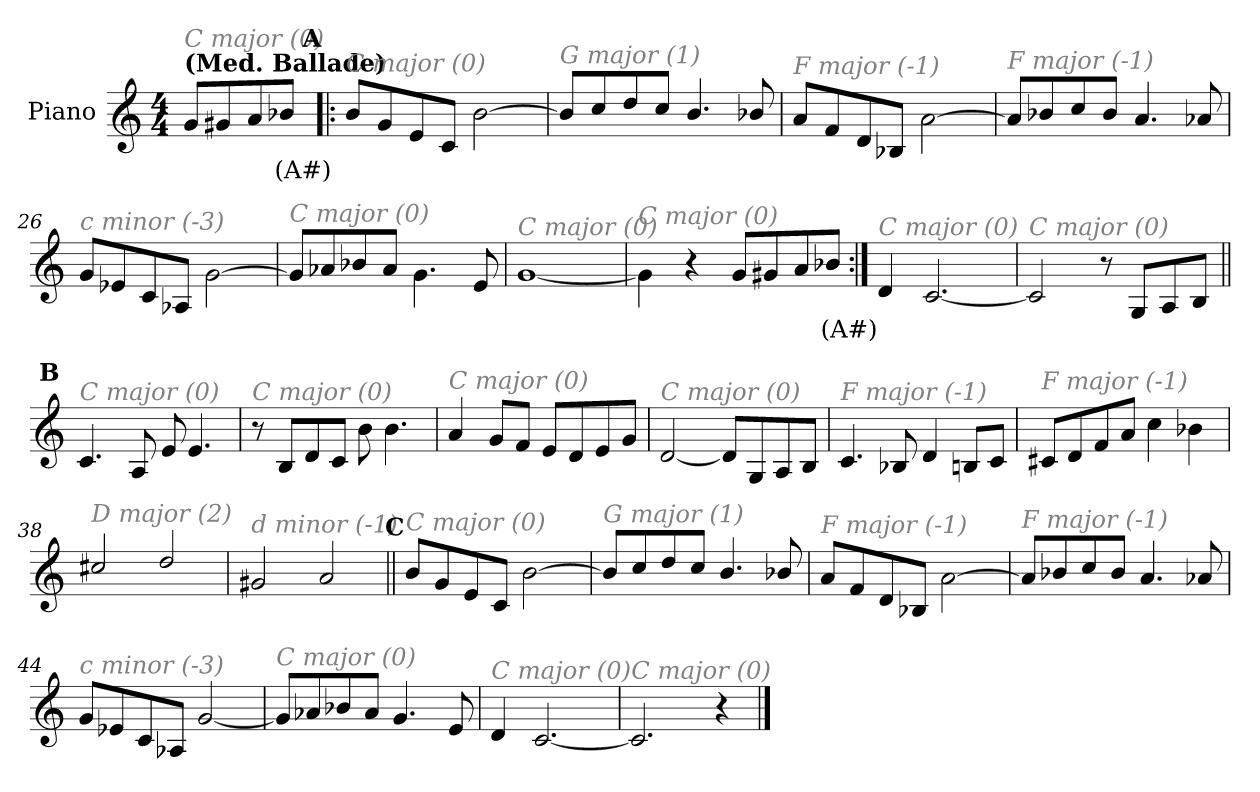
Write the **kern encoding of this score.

**kern	**text
*part1	*part1
*staff1	*staff1
*I"Piano	*
*I'Pno.	*
*clefG2	*
*k[]	*
*M4/4	*
*MM69	*
=1	=1
!LO:TX:a:B:t=(Med. Ballade)	!
!LO:TX:i:color=#808080:t=C major (0)	!
8g/L	.
8g#X/	.
8a/	.
8b-Xi/J	(A#)
!!LO:REH:place=s1:a:enc=none:fs=14:t=A
=22!|:	=22!|:
!LO:TX:i:color=#808080:t=C major (0)	!
8b/L	.
8g/	.
8e/	.
8c/J	.
[2b\	.
=23	=23
!LO:TX:i:color=#808080:t=G major (1)	!
8b/L]	.
8cc/	.
8dd/	.
8cc/J	.
4.b/	.
8b-X/	.
=24	=24
!LO:TX:i:color=#808080:t=F major (-1)	!
8a/L	.
8f/	.
8d/	.
8B-X/J	.
[2a\	.
=25	=25
!LO:TX:i:color=#808080:t=F major (-1)	!
8a/L]	.
8b-X/	.
8cc/	.
8b-/J	.
4.a/	.
8a-X/	.
!!LO:LB:g=z
=26	=26
!LO:TX:i:color=#808080:t=c minor (-3)	!
8g/L	.
8e-X/	.
8c/	.
8A-X/J	.
[2g\	.
=27	=27
!LO:TX:i:color=#808080:t=C major (0)	!
8g/L]	.
8a-X/	.
8b-X/	.
8a-/J	.
4.g\	.
8e/	.
=28	=28
!LO:TX:i:color=#808080:t=C major (0)	!
[1g	.
=29	=29
!LO:TX:i:color=#808080:t=C major (0)	!
4g\]	.
4r	.
8g/L	.
8g#X/	.
8a/	.
8b-Xi/J	(A#)
=30:|!	=30:|!
!LO:TX:i:color=#808080:t=C major (0)	!
4d/	.
[2.c/	.
=31	=31
!LO:TX:i:color=#808080:t=C major (0)	!
2c/]	.
8r	.
8G/L	.
8A/	.
8B/J	.
!!LO:LB:g=z
!!LO:REH:place=s1:a:enc=none:fs=14:t=B
=32||	=32||
!LO:TX:i:color=#808080:t=C major (0)	!
4.c/	.
8A/	.
8e/	.
4.e/	.
=33	=33
!LO:TX:i:color=#808080:t=C major (0)	!
8r	.
8B/L	.
8d/	.
8c/J	.
8b\	.
4.b\	.
=34	=34
!LO:TX:i:color=#808080:t=C major (0)	!
4a/	.
8g/L	.
8f/J	.
8e/L	.
8d/	.
8e/	.
8g/J	.
=35	=35
!LO:TX:i:color=#808080:t=C major (0)	!
[2d/	.
8d/L]	.
8G/	.
8A/	.
8B/J	.
!!LO:LB:g=z
=36	=36
!LO:TX:i:color=#808080:t=F major (-1)	!
4.c/	.
8B-X/	.
4d/	.
8Bn/L	.
8c/J	.
=37	=37
!LO:TX:i:color=#808080:t=F major (-1)	!
8c#X/L	.
8d/	.
8f/	.
8a/J	.
4cc\	.
4b-X\	.
=38	=38
!LO:TX:i:color=#808080:t=D major (2)	!
2cc#X/	.
2dd/	.
=39	=39
!LO:TX:i:color=#808080:t=d minor (-1)	!
2g#X/	.
2a/	.
!!LO:LB:g=z
!!LO:REH:place=s1:a:enc=none:fs=14:t=C
=40||	=40||
!LO:TX:i:color=#808080:t=C major (0)	!
8b/L	.
8g/	.
8e/	.
8c/J	.
[2b\	.
=41	=41
!LO:TX:i:color=#808080:t=G major (1)	!
8b/L]	.
8cc/	.
8dd/	.
8cc/J	.
4.b/	.
8b-X/	.
=42	=42
!LO:TX:i:color=#808080:t=F major (-1)	!
8a/L	.
8f/	.
8d/	.
8B-X/J	.
[2a\	.
=43	=43
!LO:TX:i:color=#808080:t=F major (-1)	!
8a/L]	.
8b-X/	.
8cc/	.
8b-/J	.
4.a/	.
8a-X/	.
!!LO:LB:g=z
=44	=44
!LO:TX:i:color=#808080:t=c minor (-3)	!
8g/L	.
8e-X/	.
8c/	.
8A-X/J	.
[2g/	.
=45	=45
!LO:TX:i:color=#808080:t=C major (0)	!
8g/L]	.
8a-X/	.
8b-X/	.
8a-/J	.
4.g/	.
8e/	.
=46	=46
!LO:TX:i:color=#808080:t=C major (0)	!
4d/	.
[2.c/	.
=47	=47
!LO:TX:i:color=#808080:t=C major (0)	!
2.c/]	.
4r	.
==	==
*-	*-
